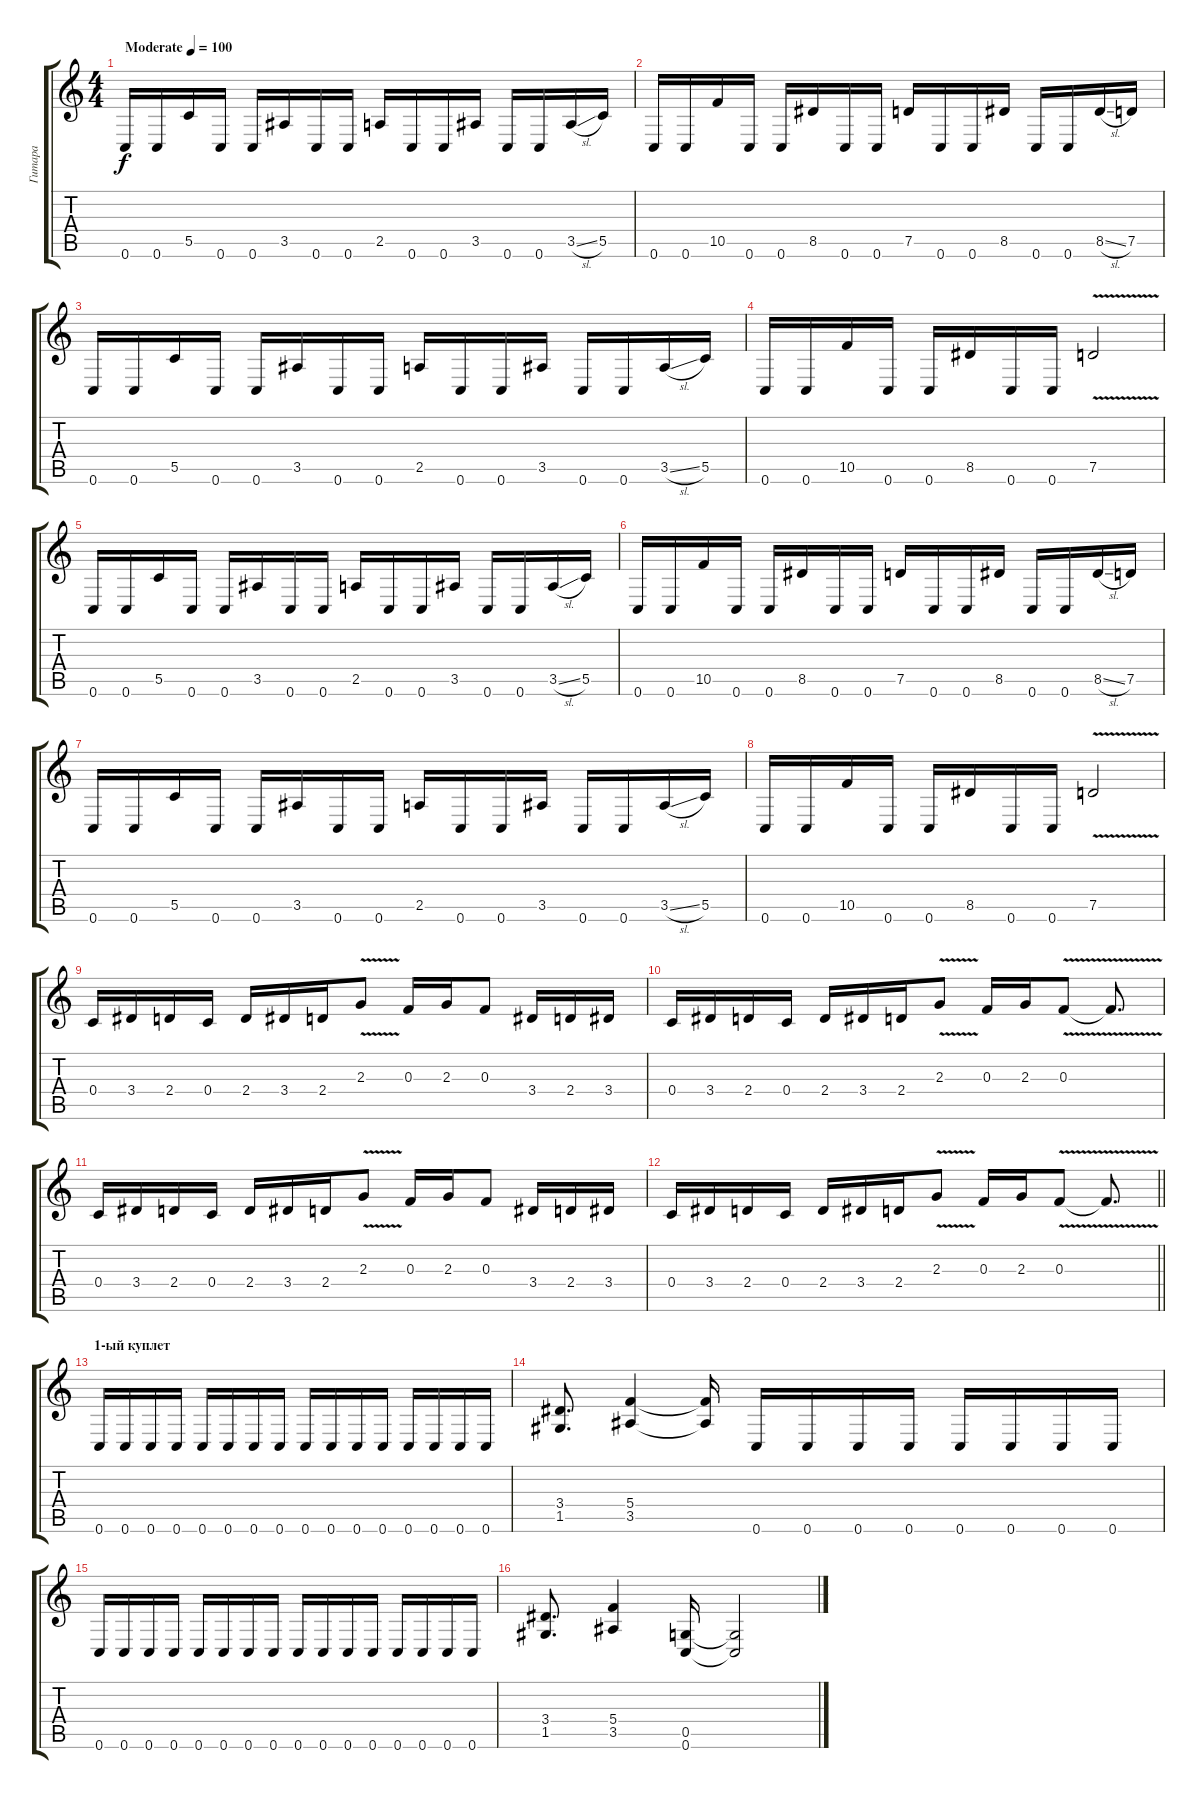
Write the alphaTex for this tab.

\track ("Гитара" "Гитара") {instrument distortionguitar}
\staff {score tabs}
\tuning (D4 A3 F3 C3 G2 C2) {hide}
\ts (4 4)
\tempo (100 "Moderate")
\clef g2
\ks c
0.6.16{dy f instrument distortionguitar} 0.6.16 5.5.16 0.6.16 0.6.16 3.5.16 0.6.16 0.6.16 2.5.16 0.6.16 0.6.16 3.5.16 0.6.16 0.6.16 3.5{sl}.16 5.5.16 |
0.6.16 0.6.16 10.5.16 0.6.16 0.6.16 8.5.16 0.6.16 0.6.16 7.5.16 0.6.16 0.6.16 8.5.16 0.6.16 0.6.16 8.5{sl}.16 7.5.16 |
0.6.16 0.6.16 5.5.16 0.6.16 0.6.16 3.5.16 0.6.16 0.6.16 2.5.16 0.6.16 0.6.16 3.5.16 0.6.16 0.6.16 3.5{sl}.16 5.5.16 |
0.6.16 0.6.16 10.5.16 0.6.16 0.6.16 8.5.16 0.6.16 0.6.16 7.5{v}.2 |
0.6.16 0.6.16 5.5.16 0.6.16 0.6.16 3.5.16 0.6.16 0.6.16 2.5.16 0.6.16 0.6.16 3.5.16 0.6.16 0.6.16 3.5{sl}.16 5.5.16 |
0.6.16 0.6.16 10.5.16 0.6.16 0.6.16 8.5.16 0.6.16 0.6.16 7.5.16 0.6.16 0.6.16 8.5.16 0.6.16 0.6.16 8.5{sl}.16 7.5.16 |
0.6.16 0.6.16 5.5.16 0.6.16 0.6.16 3.5.16 0.6.16 0.6.16 2.5.16 0.6.16 0.6.16 3.5.16 0.6.16 0.6.16 3.5{sl}.16 5.5.16 |
0.6.16 0.6.16 10.5.16 0.6.16 0.6.16 8.5.16 0.6.16 0.6.16 7.5{v}.2 |
0.4.16 3.4.16 2.4.16 0.4.16 2.4.16 3.4.16 2.4.16 2.3{v}.8 0.3.16 2.3.16 0.3.8 3.4.16 2.4.16 3.4.16 |
0.4.16 3.4.16 2.4.16 0.4.16 2.4.16 3.4.16 2.4.16 2.3{v}.8 0.3.16 2.3.16 0.3{v}.8 0.3{t}.8{d} |
0.4.16 3.4.16 2.4.16 0.4.16 2.4.16 3.4.16 2.4.16 2.3{v}.8 0.3.16 2.3.16 0.3.8 3.4.16 2.4.16 3.4.16 |
\barLineRight lightlight
0.4.16 3.4.16 2.4.16 0.4.16 2.4.16 3.4.16 2.4.16 2.3{v}.8 0.3.16 2.3.16 0.3{v}.8 0.3{t}.8{d} |
\section ("" "1-ый куплет")
0.6.16 0.6.16 0.6.16 0.6.16 0.6.16 0.6.16 0.6.16 0.6.16 0.6.16 0.6.16 0.6.16 0.6.16 0.6.16 0.6.16 0.6.16 0.6.16 |
(3.4 1.5).8{d} (5.4 3.5).4 (5.4{t} 3.5{t}).16 0.6.16 0.6.16 0.6.16 0.6.16 0.6.16 0.6.16 0.6.16 0.6.16 |
0.6.16 0.6.16 0.6.16 0.6.16 0.6.16 0.6.16 0.6.16 0.6.16 0.6.16 0.6.16 0.6.16 0.6.16 0.6.16 0.6.16 0.6.16 0.6.16 |
(3.4 1.5).8{d} (5.4 3.5).4 (0.5 0.6).16 (0.5{t} 0.6{t}).2
